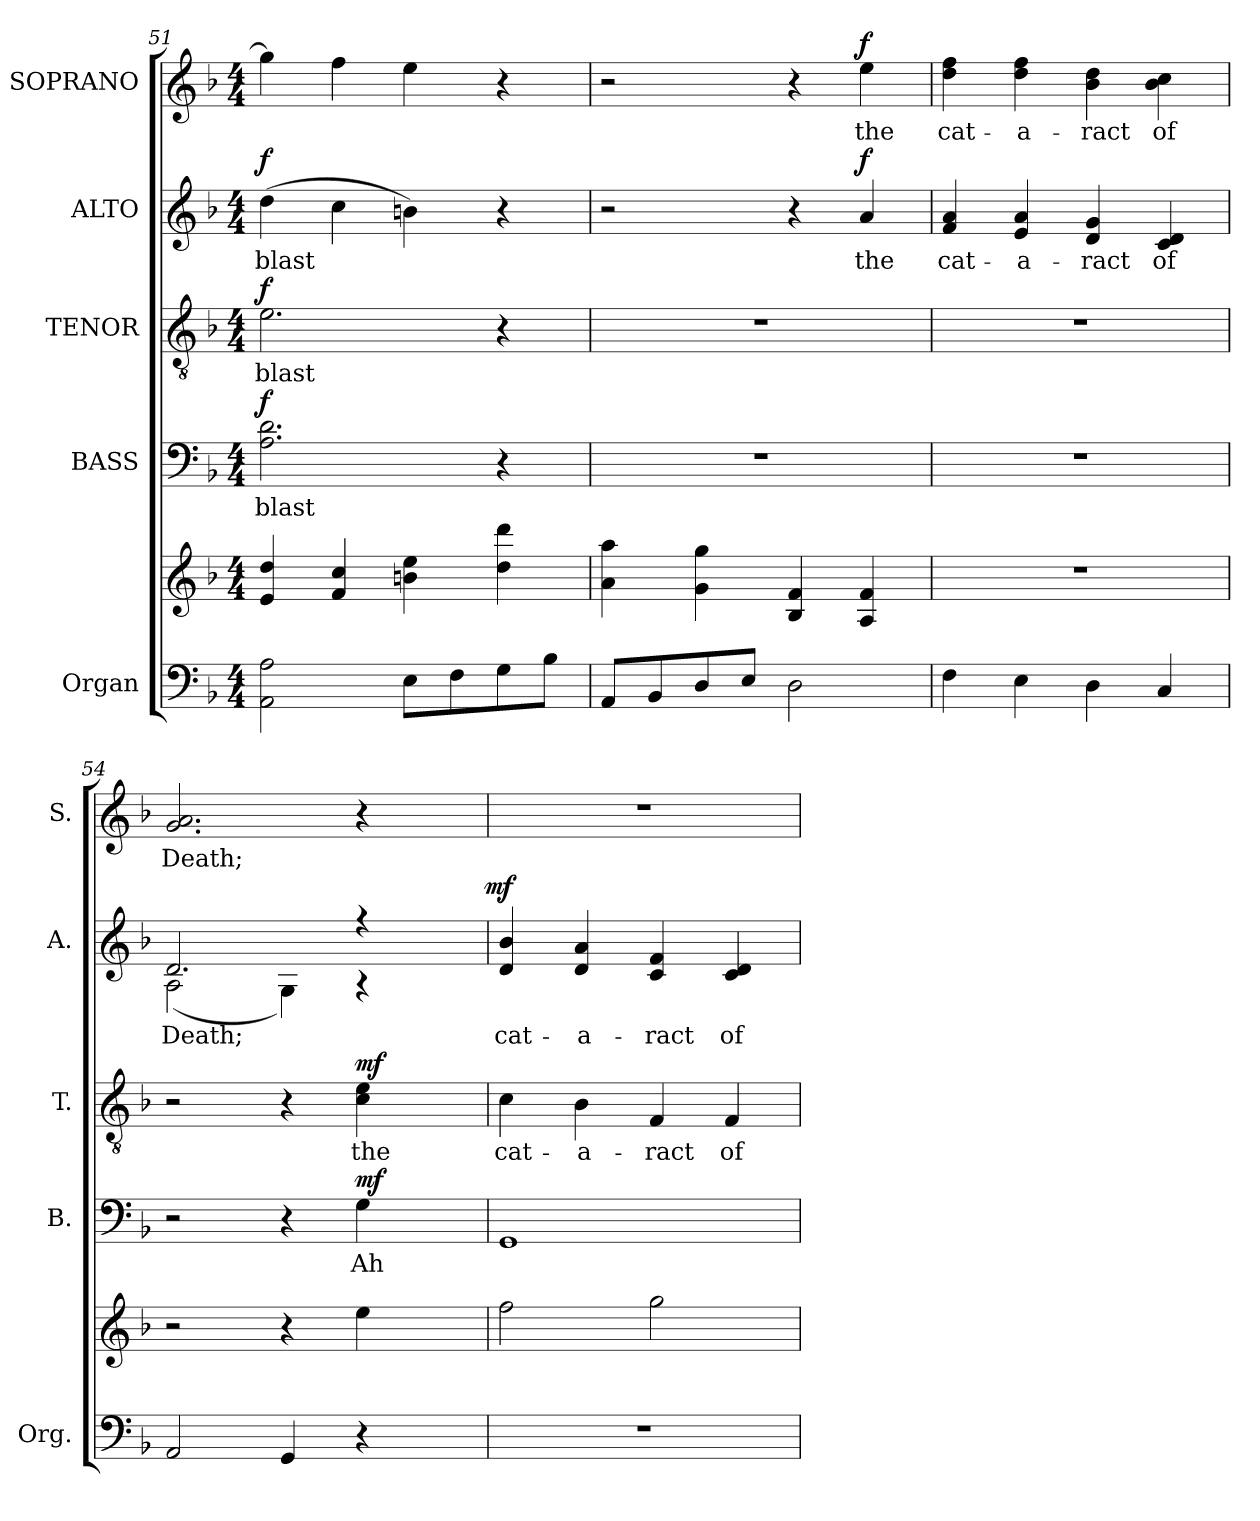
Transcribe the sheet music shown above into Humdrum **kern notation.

**kern	**kern	**kern	**text	**dynam	**kern	**text	**dynam	**kern	**text	**dynam	**kern	**text	**dynam
*part5	*part5	*part4	*part4	*part4	*part3	*part3	*part3	*part2	*part2	*part2	*part1	*part1	*part1
*staff6	*staff5	*staff4	*staff4	*staff4	*staff3	*staff3	*staff3	*staff2	*staff2	*staff2	*staff1	*staff1	*staff1
*I"Organ	*	*I"BASS	*	*	*I"TENOR	*	*	*I"ALTO	*	*	*I"SOPRANO	*	*
*I'Org.	*	*I'B.	*	*	*I'T.	*	*	*I'A.	*	*	*I'S.	*	*
*clefF4	*clefG2	*clefF4	*	*	*clefGv2	*	*	*clefG2	*	*	*clefG2	*	*
*	*	*	*	*	*ITrd7c12	*	*	*	*	*	*	*	*
*k[b-]	*k[b-]	*k[b-]	*	*	*k[b-]	*	*	*k[b-]	*	*	*k[b-]	*	*
*F:	*F:	*F:	*	*	*F:	*	*	*F:	*	*	*F:	*	*
*M4/4	*M4/4	*M4/4	*	*	*M4/4	*	*	*M4/4	*	*	*M4/4	*	*
=51	=51	=51	=51	=51	=51	=51	=51	=51	=51	=51	=51	=51	=51
!	!	!	!LO:LY:b:color=#000000	!	!	!	!	!	!	!	!	!	!
!	!	!	!	!	!	!LO:LY:b:color=#000000	!	!	!	!	!	!	!
!	!	!	!	!	!	!	!	!	!LO:LY:b:color=#000000	!	!	!	!
2AAi\ 2Ai	4ei/ 4ddi	2.Ai\ 2.di	blast	f	2.Ei\	blast	f	(4ddi\	blast	f	4ggi\]	.	.
.	4fi/ 4cci	.	.	.	.	.	.	4cci\	.	.	4ffi\	.	.
8Ei\L	4bni\ 4eei	.	.	.	.	.	.	4bni\)	.	.	4eei\	.	.
8Fi\	.	.	.	.	.	.	.	.	.	.	.	.	.
8Gi\	4ddi\ 4dddi	4r	.	.	4r	.	.	4r	.	.	4r	.	.
8B-i\J	.	.	.	.	.	.	.	.	.	.	.	.	.
!!LO:PB:g=z
=52	=52	=52	=52	=52	=52	=52	=52	=52	=52	=52	=52	=52	=52
8AAi/L	4ai\ 4aai	1r	.	.	1r	.	.	2r	.	.	2r	.	.
8BB-i/	.	.	.	.	.	.	.	.	.	.	.	.	.
8Di/	4gi\ 4ggi	.	.	.	.	.	.	.	.	.	.	.	.
8Ei/J	.	.	.	.	.	.	.	.	.	.	.	.	.
2Di\	4B-i/ 4fi	.	.	.	.	.	.	4r	.	.	4r	.	.
!	!	!	!	!	!	!	!	!	!LO:LY:b:color=#000000	!	!	!	!
!	!	!	!	!	!	!	!	!	!	!	!	!LO:LY:b:color=#000000	!
.	4Ai/ 4fi	.	.	.	.	.	.	4ai/	the	f	4eei\	the	f
=53	=53	=53	=53	=53	=53	=53	=53	=53	=53	=53	=53	=53	=53
!	!	!	!	!	!	!	!	!	!LO:LY:b:color=#000000	!	!	!	!
!	!	!	!	!	!	!	!	!	!	!	!	!LO:LY:b:color=#000000	!
4Fi\	1r	1r	.	.	1r	.	.	4fi/ 4ai	cat-	.	4ddi\ 4ffi	cat-	.
!	!	!	!	!	!	!	!	!	!LO:LY:b:color=#000000	!	!	!	!
!	!	!	!	!	!	!	!	!	!	!	!	!LO:LY:b:color=#000000	!
4Ei\	.	.	.	.	.	.	.	4ei/ 4ai	-a-	.	4ddi\ 4ffi	-a-	.
!	!	!	!	!	!	!	!	!	!LO:LY:b:color=#000000	!	!	!	!
!	!	!	!	!	!	!	!	!	!	!	!	!LO:LY:b:color=#000000	!
4Di\	.	.	.	.	.	.	.	4di/ 4gi	-ract	.	4b-i\ 4ddi	-ract	.
!	!	!	!	!	!	!	!	!	!LO:LY:b:color=#000000	!	!	!	!
!	!	!	!	!	!	!	!	!	!	!	!	!LO:LY:b:color=#000000	!
4Ci/	.	.	.	.	.	.	.	4ci/ 4di	of	.	4b-i\ 4cci	of	.
=54	=54	=54	=54	=54	=54	=54	=54	=54	=54	=54	=54	=54	=54
*	*	*	*	*	*	*	*	*^	*	*	*	*	*
!	!	!	!	!	!	!	!	!	!	!LO:LY:b:color=#000000	!	!	!	!
!	!	!	!	!	!	!	!	!	!	!	!	!	!LO:LY:b:color=#000000	!
*	*	*	*	*	*	*	*	*	*^	*	*	*	*	*
2AAi/	2r	2r	.	.	2r	.	.	2.di/	(2Ai\	2ryy	Death;	.	2.gi/ 2.ai	Death;	.
4GGi/	4r	4r	.	.	4r	.	.	.	4Gi\)	4ryy	.	.	.	.	.
!	!	!	!LO:LY:b:color=#000000	!	!	!	!	!	!	!	!	!	!	!	!
!	!	!	!	!	!	!LO:LY:b:color=#000000	!	!	!	!	!	!	!	!	!
4r	4eei\	4Gi\	Ah	mf	4Ci\ 4Ei	the	mf	4r	4r	8ryy	.	.	4r	.	.
.	.	.	.	.	.	.	.	.	.	16ryy	.	.	.	.	.
.	.	.	.	.	.	.	.	.	.	32ryy	.	.	.	.	.
.	.	.	.	.	.	.	.	.	.	64ryy	.	.	.	.	.
.	.	.	.	.	.	.	.	.	.	128...ryy	.	.	.	.	.
.	.	.	.	.	.	.	.	.	.	1024ryy	.	mf	.	.	.
*	*	*	*	*	*	*	*	*v	*v	*v	*	*	*	*	*
=55	=55	=55	=55	=55	=55	=55	=55	=55	=55	=55	=55	=55	=55
*	*	*	*	*	*	*	*	*^	*	*	*	*	*
*	*	*	*	*	*	*	*	*	*^	*	*	*	*	*
!	!	!	!	!	!	!LO:LY:b:color=#000000	!	!	!	!	!	!	!	!	!
*	*	*	*	*	*	*	*	*v	*v	*v	*	*	*	*	*
*	*	*	*	*	*	*	*	*^	*	*	*	*	*
*	*	*	*	*	*	*	*	*	*^	*	*	*	*	*
!	!	!	!	!	!	!	!	!	!	!	!LO:LY:b:color=#000000	!	!	!	!
*	*	*	*	*	*	*	*	*v	*v	*v	*	*	*	*	*
1r	2ffi\	1GGi	.	.	4Ci\	cat-	.	4di/ 4b-i	cat-	.	1r	.	.
!	!	!	!	!	!	!LO:LY:b:color=#000000	!	!	!	!	!	!	!
!	!	!	!	!	!	!	!	!	!LO:LY:b:color=#000000	!	!	!	!
.	.	.	.	.	4BB-i\	-a-	.	4di/ 4ai	-a-	.	.	.	.
!	!	!	!	!	!	!LO:LY:b:color=#000000	!	!	!	!	!	!	!
!	!	!	!	!	!	!	!	!	!LO:LY:b:color=#000000	!	!	!	!
.	2ggi\	.	.	.	4FFi/	-ract	.	4ci/ 4fi	-ract	.	.	.	.
!	!	!	!	!	!	!LO:LY:b:color=#000000	!	!	!	!	!	!	!
!	!	!	!	!	!	!	!	!	!LO:LY:b:color=#000000	!	!	!	!
.	.	.	.	.	4FFi/	of	.	4ci/ 4di	of	.	.	.	.
=	=	=	=	=	=	=	=	=	=	=	=	=	=
*-	*-	*-	*-	*-	*-	*-	*-	*-	*-	*-	*-	*-	*-
